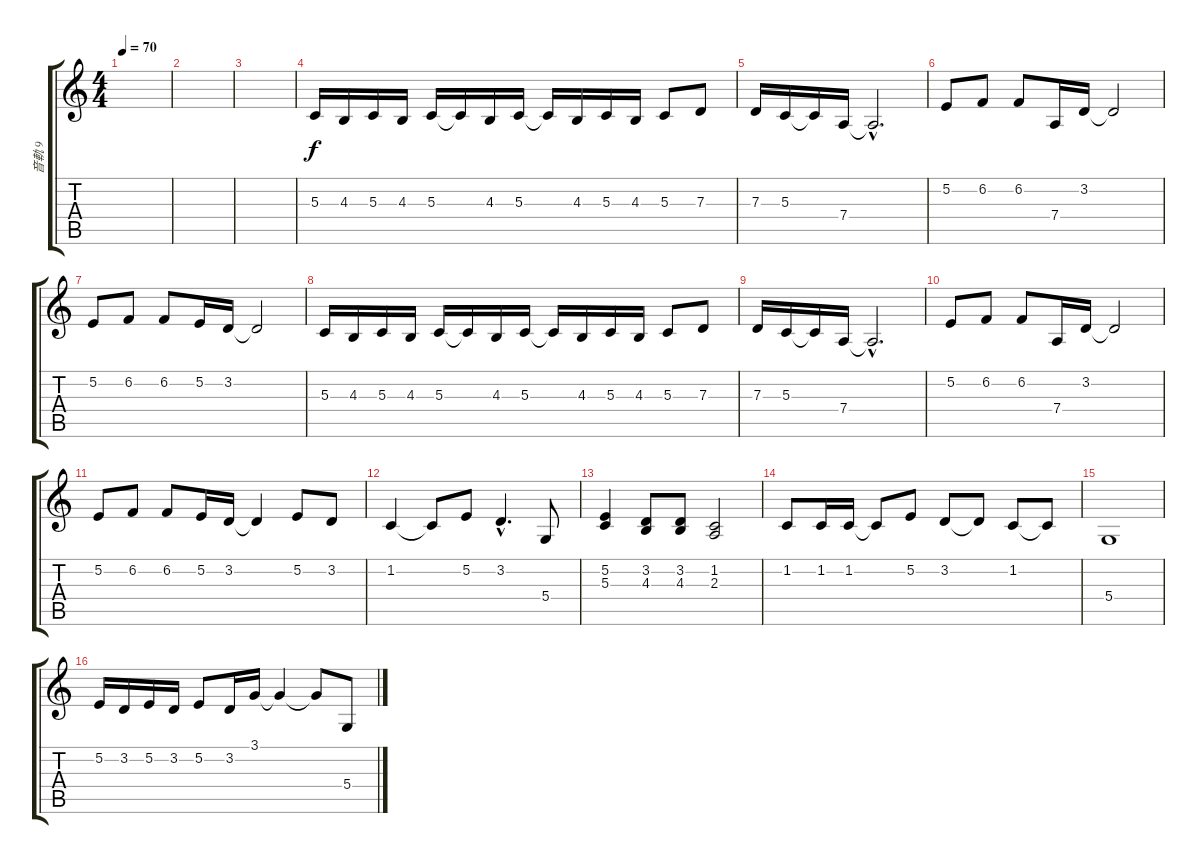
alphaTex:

\track ("音軌 9" "音軌 9") {instrument flute}
\staff {score tabs}
\tuning (E4 B3 G3 D3 A2 E2) {hide}
\ts (4 4)
\tempo 70
\clef g2
\ks c
|
|
|
5.3.16 4.3.16 5.3.16 4.3.16 5.3.16 5.3{t}.16 4.3.16 5.3.16 5.3{t}.16 4.3.16 5.3.16 4.3.16 5.3.8 7.3.8 |
7.3.16 5.3.16 5.3{t}.16 7.4.16 7.4{hac t}.2{d} |
5.2.8 6.2.8 6.2.8 7.4.16 3.2.16 3.2{t}.2 |
5.2.8 6.2.8 6.2.8 5.2.16 3.2.16 3.2{t}.2 |
5.3.16 4.3.16 5.3.16 4.3.16 5.3.16 5.3{t}.16 4.3.16 5.3.16 5.3{t}.16 4.3.16 5.3.16 4.3.16 5.3.8 7.3.8 |
7.3.16 5.3.16 5.3{t}.16 7.4.16 7.4{hac t}.2{d} |
5.2.8 6.2.8 6.2.8 7.4.16 3.2.16 3.2{t}.2 |
5.2.8 6.2.8 6.2.8 5.2.16 3.2.16 3.2{t}.4 5.2.8 3.2.8 |
1.2.4 1.2{t}.8 5.2.8 3.2{hac}.4{d} 5.4.8 |
(5.2 5.3).4 (3.2 4.3).8 (3.2 4.3).8 (1.2 2.3).2 |
1.2.8 1.2.16 1.2.16 1.2{t}.8 5.2.8 3.2.8 3.2{t}.8 1.2.8 1.2{t}.8 |
5.4.1 |
5.2.16 3.2.16 5.2.16 3.2.16 5.2.8 3.2.16 3.1.16 3.1{t}.4 3.1{t}.8 5.4.8
